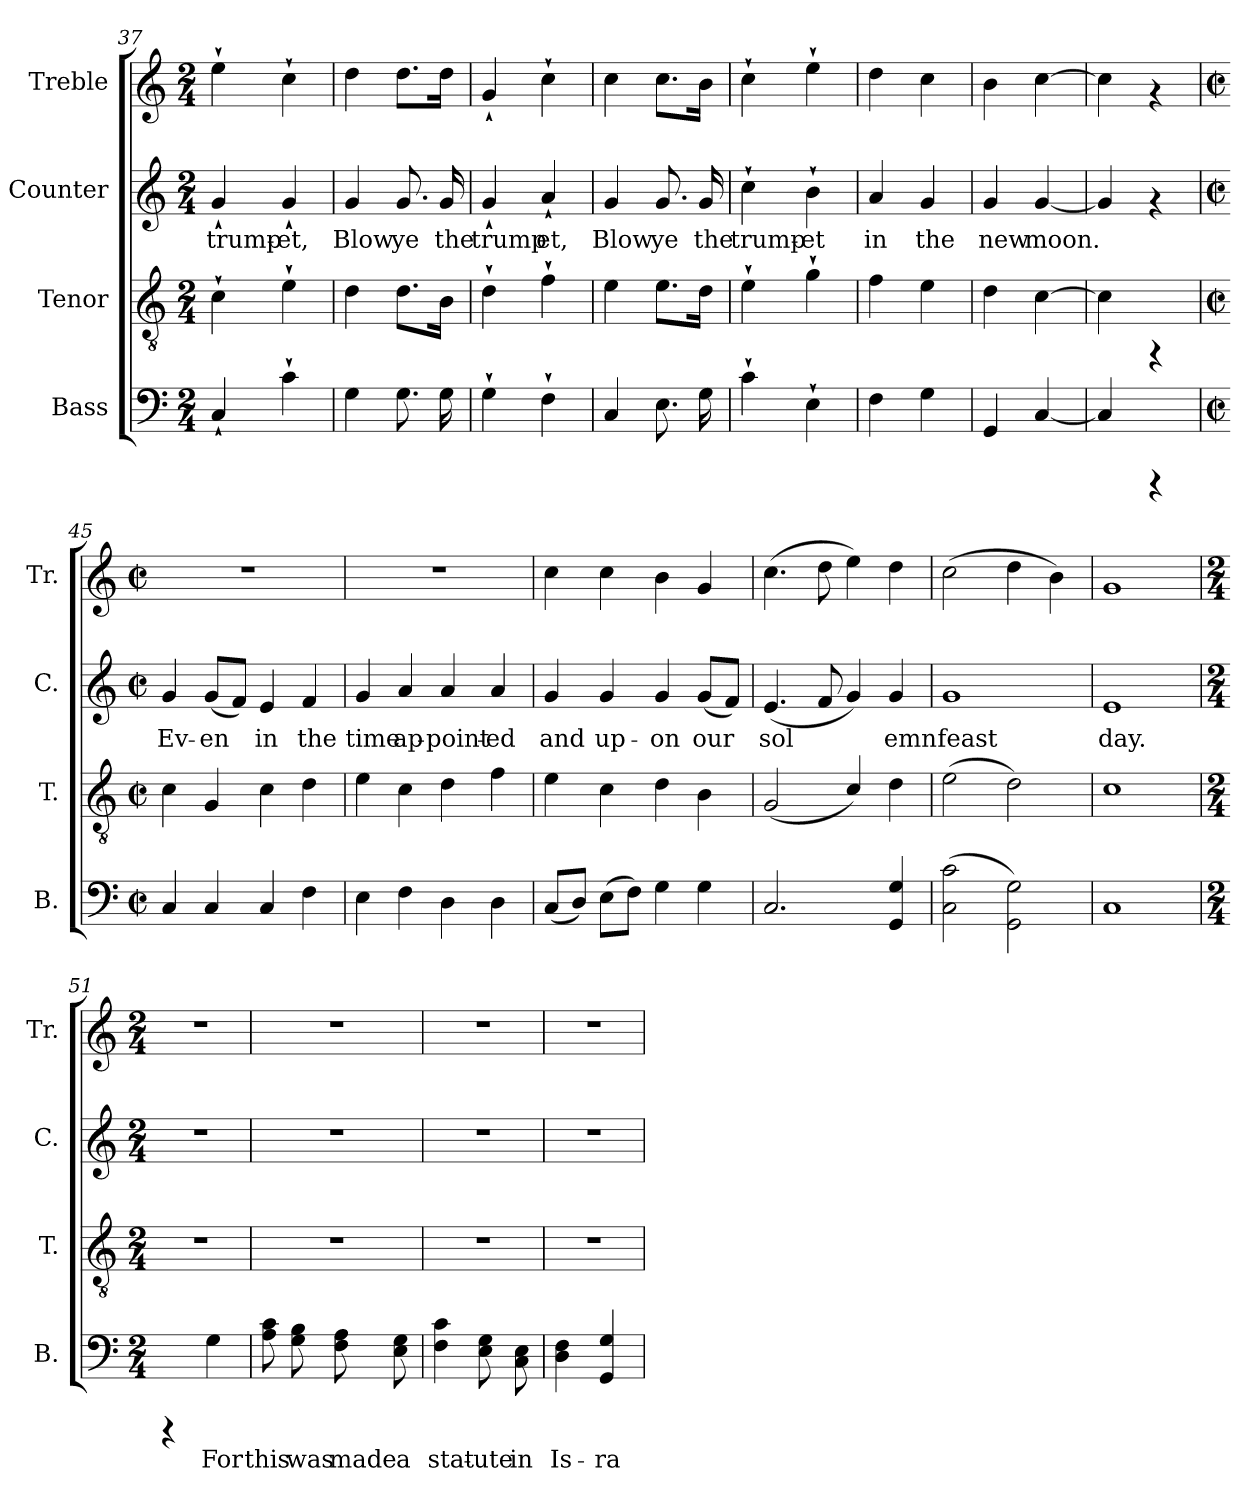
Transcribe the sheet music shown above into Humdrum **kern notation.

**kern	**text	**kern	**text	**kern	**text	**kern	**text
*part4	*part4	*part3	*part3	*part2	*part2	*part1	*part1
*staff4	*staff4	*staff3	*staff3	*staff2	*staff2	*staff1	*staff1
*I"Bass	*	*I"Tenor	*	*I"Counter	*	*I"Treble	*
*I'B.	*	*I'T.	*	*I'C.	*	*I'Tr.	*
*clefF4	*	*clefGv2	*	*clefG2	*	*clefG2	*
*k[]	*	*k[]	*	*k[]	*	*k[]	*
*C:	*	*C:	*	*C:	*	*C:	*
*M2/4	*	*M2/4	*	*M2/4	*	*M2/4	*
=37	=37	=37	=37	=37	=37	=37	=37
!	!LO:LY:b:cj	!	!LO:LY:b:cj	!	!LO:LY:b:cj	!	!LO:LY:b:cj
4C`</	.	4c`>\	.	4g`</	trump-	4ee`>\	.
!	!LO:LY:b:cj	!	!LO:LY:b:cj	!	!LO:LY:b:cj	!	!LO:LY:b:cj
4c`>\	.	4e`>\	.	4g`</	-et,	4cc`>\	.
=38	=38	=38	=38	=38	=38	=38	=38
!	!LO:LY:b:cj	!	!LO:LY:b:cj	!	!LO:LY:b:cj	!	!LO:LY:b:cj
4G\	.	4d\	.	4g/	Blow	4dd\	.
!	!LO:LY:b:cj	!	!LO:LY:b:cj	!	!LO:LY:b:cj	!	!LO:LY:b:cj
8.G\	.	8.d\L	.	8.g/	ye	8.dd\L	.
!	!LO:LY:b:cj	!	!LO:LY:b:cj	!	!LO:LY:b:cj	!	!LO:LY:b:cj
16G\	.	16B\Jk	.	16g/	the	16dd\Jk	.
=39	=39	=39	=39	=39	=39	=39	=39
!	!LO:LY:b:cj	!	!LO:LY:b:cj	!	!LO:LY:b:cj	!	!LO:LY:b:cj
4G`>\	.	4d`>\	.	4g`</	trump	4g`</	.
!	!LO:LY:b:cj	!	!LO:LY:b:cj	!	!LO:LY:b:cj	!	!LO:LY:b:cj
4F`>\	.	4f`>\	.	4a`</	et,	4cc`>\	.
=40	=40	=40	=40	=40	=40	=40	=40
!	!LO:LY:b:cj	!	!LO:LY:b:cj	!	!LO:LY:b:cj	!	!LO:LY:b:cj
4C/	.	4e\	.	4g/	Blow	4cc\	.
!	!LO:LY:b:cj	!	!LO:LY:b:cj	!	!LO:LY:b:cj	!	!LO:LY:b:cj
8.E\	.	8.e\L	.	8.g/	ye	8.cc\L	.
!	!LO:LY:b:cj	!	!LO:LY:b:cj	!	!LO:LY:b:cj	!	!LO:LY:b:cj
16G\	.	16d\Jk	.	16g/	the	16b\Jk	.
=41	=41	=41	=41	=41	=41	=41	=41
!	!LO:LY:b:cj	!	!LO:LY:b:cj	!	!LO:LY:b:cj	!	!LO:LY:b:cj
4c`>\	.	4e`>\	.	4cc`>\	trump-	4cc`>\	.
!	!LO:LY:b:cj	!	!LO:LY:b:cj	!	!LO:LY:b:cj	!	!LO:LY:b:cj
4E`>\	.	4g`>\	.	4b`>\	-et	4ee`>\	.
!!LO:PB:g=z
=42	=42	=42	=42	=42	=42	=42	=42
!	!LO:LY:b:cj	!	!LO:LY:b:cj	!	!LO:LY:b:cj	!	!LO:LY:b:cj
4F\	.	4f\	.	4a/	in	4dd\	.
!	!LO:LY:b:cj	!	!LO:LY:b:cj	!	!LO:LY:b:cj	!	!LO:LY:b:cj
4G\	.	4e\	.	4g/	the	4cc\	.
=43	=43	=43	=43	=43	=43	=43	=43
!	!LO:LY:b:cj	!	!LO:LY:b:cj	!	!LO:LY:b:cj	!	!LO:LY:b:cj
4GG/	.	4d\	.	4g/	new	4b\	.
!	!LO:LY:b:cj	!	!LO:LY:b:cj	!	!LO:LY:b:cj	!	!LO:LY:b:cj
[<4C/	.	[>4c\	.	[<4g/	moon.	[>4cc\	.
=44	=44	=44	=44	=44	=44	=44	=44
!	!LO:LY:b:cj	!	!LO:LY:b:cj	!	!LO:LY:b:cj	!	!LO:LY:b:cj
4C/]	.	4c\]	.	4g/]	.	4cc\]	.
4rCCC	.	4rFF	.	4rf	.	4rf	.
=45	=45	=45	=45	=45	=45	=45	=45
*M2/2	*	*M2/2	*	*M2/2	*	*M2/2	*
*met(c|)	*	*met(c|)	*	*met(c|)	*	*met(c|)	*
!	!LO:LY:b:cj	!	!LO:LY:b:cj	!	!LO:LY:b:cj	!	!
4C/	.	4c\	.	4g/	Ev-	1r	.
!	!LO:LY:b:cj	!	!LO:LY:b:cj	!	!LO:LY:b:cj	!	!
4C/	.	4G/	.	(<8g/L	-en	.	.
!	!	!	!	!	!LO:LY:b:cj	!	!
.	.	.	.	8f/J)	.	.	.
!	!LO:LY:b:cj	!	!LO:LY:b:cj	!	!LO:LY:b:cj	!	!
4C/	.	4c\	.	4e/	in	.	.
!	!LO:LY:b:cj	!	!LO:LY:b:cj	!	!LO:LY:b:cj	!	!
4F\	.	4d\	.	4f/	the	.	.
=46	=46	=46	=46	=46	=46	=46	=46
!	!LO:LY:b:cj	!	!LO:LY:b:cj	!	!LO:LY:b:cj	!	!
4E\	.	4e\	.	4g/	time	1r	.
!	!LO:LY:b:cj	!	!LO:LY:b:cj	!	!LO:LY:b:cj	!	!
4F\	.	4c\	.	4a/	ap-	.	.
!	!LO:LY:b:cj	!	!LO:LY:b:cj	!	!LO:LY:b:cj	!	!
4D\	.	4d\	.	4a/	-point-	.	.
!	!LO:LY:b:cj	!	!LO:LY:b:cj	!	!LO:LY:b:cj	!	!
4D\	.	4f\	.	4a/	-ed	.	.
=47	=47	=47	=47	=47	=47	=47	=47
!	!LO:LY:b:cj	!	!LO:LY:b:cj	!	!LO:LY:b:cj	!	!LO:LY:b:cj
(<8C/L	.	4e\	.	4g/	and	4cc\	.
!	!LO:LY:b:cj	!	!	!	!	!	!
8D/J)	.	.	.	.	.	.	.
!	!LO:LY:b:cj	!	!LO:LY:b:cj	!	!LO:LY:b:cj	!	!LO:LY:b:cj
(>8E\L	.	4c\	.	4g/	up-	4cc\	.
!	!LO:LY:b:cj	!	!	!	!	!	!
8F\J)	.	.	.	.	.	.	.
!	!LO:LY:b:cj	!	!LO:LY:b:cj	!	!LO:LY:b:cj	!	!LO:LY:b:cj
4G\	.	4d\	.	4g/	-on	4b\	.
!	!LO:LY:b:cj	!	!LO:LY:b:cj	!	!LO:LY:b:cj	!	!LO:LY:b:cj
4G\	.	4B\	.	(<8g/L	our	4g/	.
!	!	!	!	!	!LO:LY:b:cj	!	!
.	.	.	.	8f/J)	.	.	.
=48	=48	=48	=48	=48	=48	=48	=48
!	!LO:LY:b:cj	!	!LO:LY:b:cj	!	!LO:LY:b:cj	!	!LO:LY:b:cj
2.C/	.	(<2G/	.	(<4.e/	sol-	(>4.cc\	.
!	!	!	!	!	!LO:LY:b:cj	!	!LO:LY:b:cj
.	.	.	.	8f/	--	8dd\	.
!	!	!	!LO:LY:b:cj	!	!LO:LY:b:cj	!	!LO:LY:b:cj
.	.	4c/)	.	4g/)	--	4ee\)	.
!	!LO:LY:b:cj	!	!LO:LY:b:cj	!	!LO:LY:b:cj	!	!LO:LY:b:cj
4G/ 4GG/	.	4d\	.	4g/	-emn	4dd\	.
=49	=49	=49	=49	=49	=49	=49	=49
!	!LO:LY:b:cj	!	!LO:LY:b:cj	!	!LO:LY:b:cj	!	!LO:LY:b:cj
(>2c\ 2C\	.	(>2e\	.	1g	feast	(>2cc\	.
!	!LO:LY:b:cj	!	!LO:LY:b:cj	!	!	!	!LO:LY:b:cj
2G\ 2GG\)	.	2d\)	.	.	.	4dd\	.
!	!	!	!	!	!	!	!LO:LY:b:cj
.	.	.	.	.	.	4b\)	.
!!LO:LB:g=z
=50	=50	=50	=50	=50	=50	=50	=50
!	!LO:LY:b:cj	!	!LO:LY:b:cj	!	!LO:LY:b:cj	!	!LO:LY:b:cj
1C	.	1c	.	1e	day.	1g	.
=51	=51	=51	=51	=51	=51	=51	=51
*M2/4	*	*M2/4	*	*M2/4	*	*M2/4	*
4rCCC	.	2r	.	2r	.	2r	.
!	!LO:LY:b:cj	!	!	!	!	!	!
4G\	For	.	.	.	.	.	.
=52	=52	=52	=52	=52	=52	=52	=52
!	!LO:LY:b:cj	!	!	!	!	!	!
8c\ 8A\	this	2r	.	2r	.	2r	.
!	!LO:LY:b:cj	!	!	!	!	!	!
8B\ 8G\	was	.	.	.	.	.	.
!	!LO:LY:b:cj	!	!	!	!	!	!
8A\ 8F\	made	.	.	.	.	.	.
!	!LO:LY:b:cj	!	!	!	!	!	!
8G\ 8E\	a	.	.	.	.	.	.
=53	=53	=53	=53	=53	=53	=53	=53
!	!LO:LY:b:cj	!	!	!	!	!	!
4c\ 4F\	stat-	2r	.	2r	.	2r	.
!	!LO:LY:b:cj	!	!	!	!	!	!
8G\ 8E\	-ute	.	.	.	.	.	.
!	!LO:LY:b:cj	!	!	!	!	!	!
8E\ 8C\	in	.	.	.	.	.	.
=54	=54	=54	=54	=54	=54	=54	=54
!	!LO:LY:b:cj	!	!	!	!	!	!
4F\ 4D\	Is-	2r	.	2r	.	2r	.
!	!LO:LY:b:cj	!	!	!	!	!	!
4G/ 4GG/	-ra-	.	.	.	.	.	.
=	=	=	=	=	=	=	=
*-	*-	*-	*-	*-	*-	*-	*-
